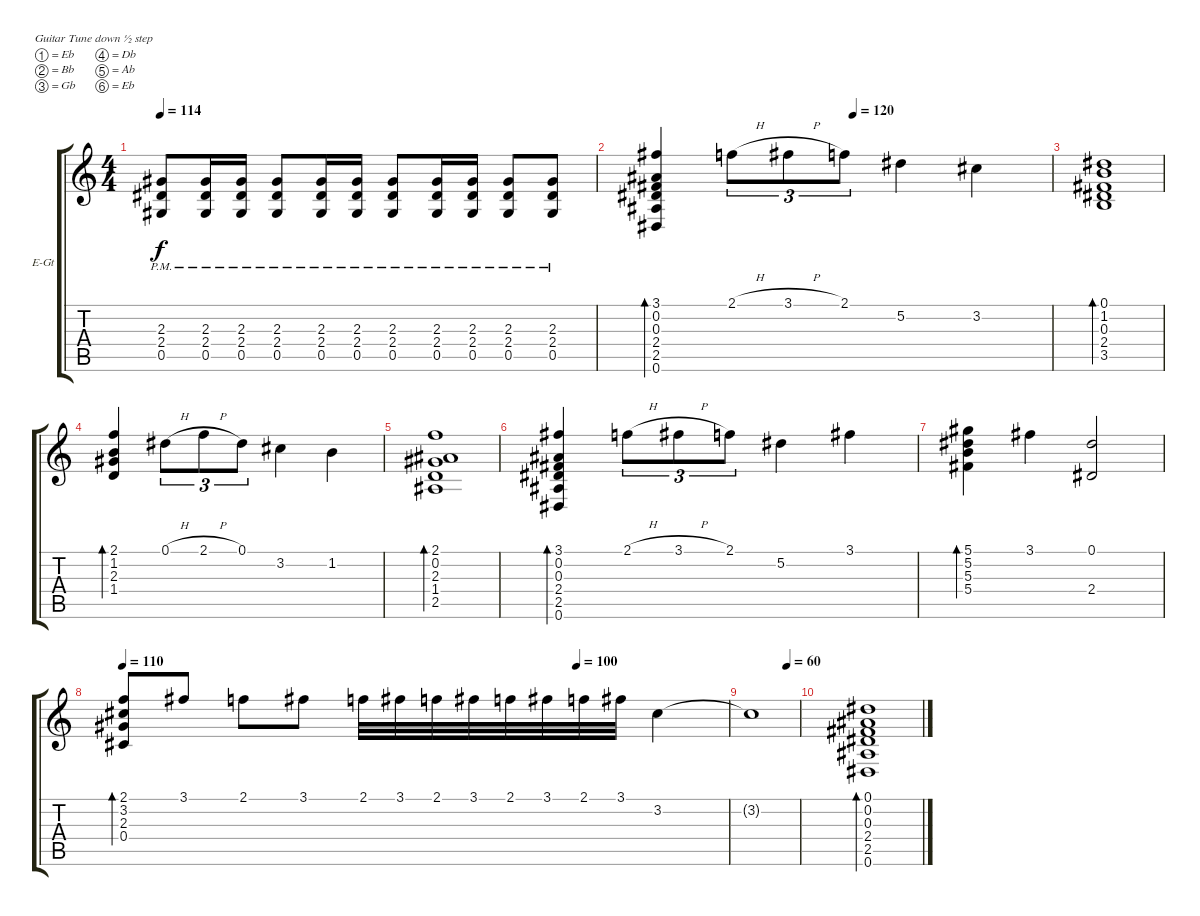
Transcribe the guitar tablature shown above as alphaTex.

\bracketExtendMode groupsimilarinstruments
\firstSystemTrackNameOrientation horizontal
\otherSystemsTrackNameOrientation horizontal
\track ("Гитара 1" "E-Gt") {instrument distortionguitar}
\staff {score tabs}
\tuning (Eb4 Bb3 Gb3 Db3 Ab2 Eb2)
\ts (4 4)
\tempo 114
\clef g2
\scale
0.333333
\ks c
(2.4{pm} 0.5{pm} 2.3{pm}).8{dy f} (2.4{pm} 0.5{pm} 2.3{pm}).16 (2.4{pm} 0.5{pm} 2.3{pm}).16 (2.4{pm} 0.5{pm} 2.3{pm}).8 (2.4{pm} 0.5{pm} 2.3{pm}).16 (2.4{pm} 0.5{pm} 2.3{pm}).16 (2.4{pm} 0.5{pm} 2.3{pm}).8 (2.4{pm} 0.5{pm} 2.3{pm}).16 (2.4{pm} 0.5{pm} 2.3{pm}).16 (2.4{pm} 0.5{pm} 2.3{pm}).8 (2.4{pm} 0.5{pm} 2.3{pm}).8 |
\tempo (120 0.5)
\scale
0.333333 (3.1 0.2 0.3 2.4 2.5 0.6).4{bd 60} 2.1{h}.8{tu (3 2)} 3.1{h}.8{tu (3 2)} 2.1.8{tu (3 2)} 5.2.4 3.2.4 |
\scale
0.333333 (0.1 1.2 0.3 2.4 3.5).1{bd 60} |
\scale
0.333333 (2.1 1.2 2.3 1.4).4{bd 60} 0.1{h}.8{tu (3 2)} 2.1{h}.8{tu (3 2)} 0.1.8{tu (3 2)} 3.2.4 1.2.4 |
\scale
0.333333 (2.1 0.2 2.3 1.4 2.5).1{bd 60} |
\scale
0.333333 (3.1 0.2 0.3 2.4 2.5 0.6).4{bd 60} 2.1{h}.8{tu (3 2)} 3.1{h}.8{tu (3 2)} 2.1.8{tu (3 2)} 5.2.4 3.1.4 |
\scale
0.333333 (5.1 5.2 5.3 5.4).4{bd 60} 3.1.4 (0.1 2.4).2 |
\tempo 110
\tempo (100 0.75)
\scale
0.333333 (2.1 3.2 2.3 0.4).8{bd 60} 3.1.8 2.1.8 3.1.8 2.1.32 3.1.32 2.1.32 3.1.32 2.1.32 3.1.32 2.1.32 3.1.32 3.2.4 |
\tempo (60 0.75)
\scale
0.333333 3.2{t}.1 |
(0.1 0.2 0.3 2.4 2.5 0.6).1{bd 60}
